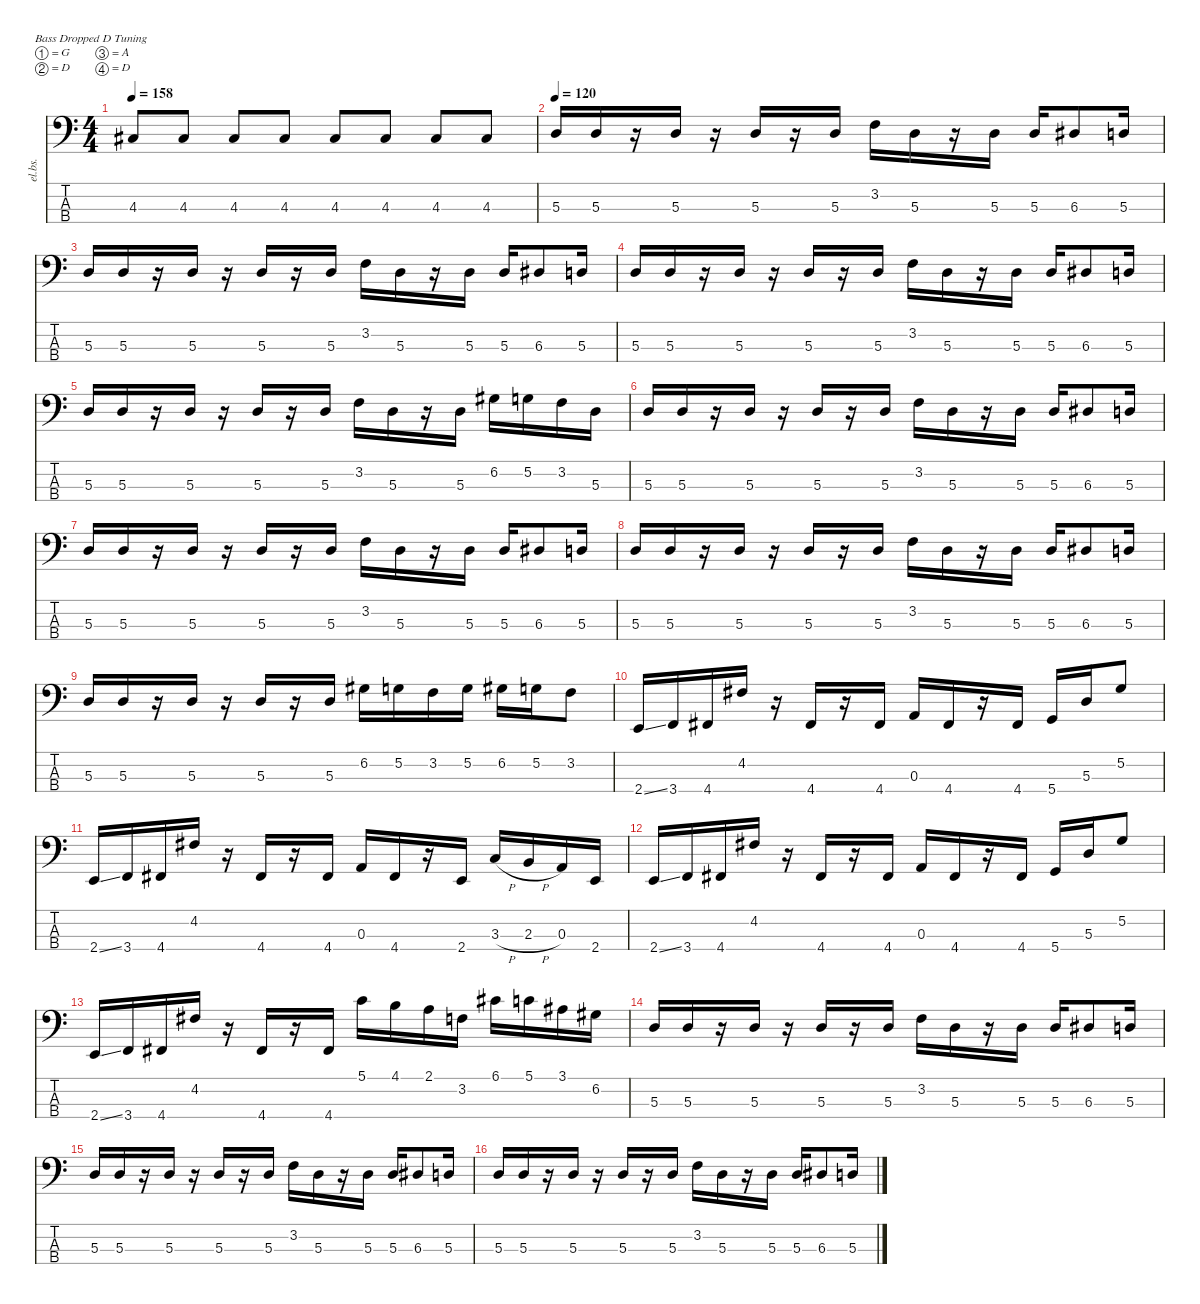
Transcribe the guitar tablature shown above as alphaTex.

\defaultSystemsLayout 4
\hideDynamics
\bracketExtendMode nobrackets
\otherSystemsTrackNameOrientation horizontal
\track ("Ellefson" "el.bs.") {instrument electricbasspick}
\staff {score tabs}
\tuning (G2 D2 A1 D1)
\ts (4 4)
\tempo 158
\clef f4
\ks c
4.3{acc #}.8{dy f beam Up} 4.3{acc #}.8{beam Up} 4.3{acc #}.8{beam Up} 4.3{acc #}.8{beam Up} 4.3{acc #}.8{beam Up} 4.3{acc #}.8{beam Up} 4.3{acc #}.8{beam Up} 4.3{acc #}.8{beam Up} |
\tempo 120
5.3.16{beam Up} 5.3.16{beam Up} r.16{beam Up} 5.3.16{beam Up} r.16{beam Up} 5.3.16{beam Up} r.16{beam Up} 5.3.16{beam Up} 3.2.16{beam Down} 5.3.16{beam Down} r.16{beam Down} 5.3.16{beam Down} 5.3.16{beam Up} 6.3{acc #}.8{beam Up} 5.3.16{beam Up} |
5.3.16{beam Up} 5.3.16{beam Up} r.16{beam Up} 5.3.16{beam Up} r.16{beam Up} 5.3.16{beam Up} r.16{beam Up} 5.3.16{beam Up} 3.2.16{beam Down} 5.3.16{beam Down} r.16{beam Down} 5.3.16{beam Down} 5.3.16{beam Up} 6.3{acc #}.8{beam Up} 5.3.16{beam Up} |
5.3.16{beam Up} 5.3.16{beam Up} r.16{beam Up} 5.3.16{beam Up} r.16{beam Up} 5.3.16{beam Up} r.16{beam Up} 5.3.16{beam Up} 3.2.16{beam Down} 5.3.16{beam Down} r.16{beam Down} 5.3.16{beam Down} 5.3.16{beam Up} 6.3{acc #}.8{beam Up} 5.3.16{beam Up} |
5.3.16{beam Up} 5.3.16{beam Up} r.16{beam Up} 5.3.16{beam Up} r.16{beam Up} 5.3.16{beam Up} r.16{beam Up} 5.3.16{beam Up} 3.2.16{beam Down} 5.3.16{beam Down} r.16{beam Down} 5.3.16{beam Down} 6.2{acc #}.16{beam Down} 5.2.16{beam Down} 3.2.16{beam Down} 5.3.16{beam Down} |
5.3.16{beam Up} 5.3.16{beam Up} r.16{beam Up} 5.3.16{beam Up} r.16{beam Up} 5.3.16{beam Up} r.16{beam Up} 5.3.16{beam Up} 3.2.16{beam Down} 5.3.16{beam Down} r.16{beam Down} 5.3.16{beam Down} 5.3.16{beam Up} 6.3{acc #}.8{beam Up} 5.3.16{beam Up} |
5.3.16{beam Up} 5.3.16{beam Up} r.16{beam Up} 5.3.16{beam Up} r.16{beam Up} 5.3.16{beam Up} r.16{beam Up} 5.3.16{beam Up} 3.2.16{beam Down} 5.3.16{beam Down} r.16{beam Down} 5.3.16{beam Down} 5.3.16{beam Up} 6.3{acc #}.8{beam Up} 5.3.16{beam Up} |
5.3.16{beam Up} 5.3.16{beam Up} r.16{beam Up} 5.3.16{beam Up} r.16{beam Up} 5.3.16{beam Up} r.16{beam Up} 5.3.16{beam Up} 3.2.16{beam Down} 5.3.16{beam Down} r.16{beam Down} 5.3.16{beam Down} 5.3.16{beam Up} 6.3{acc #}.8{beam Up} 5.3.16{beam Up} |
5.3.16{beam Up} 5.3.16{beam Up} r.16{beam Up} 5.3.16{beam Up} r.16{beam Up} 5.3.16{beam Up} r.16{beam Up} 5.3.16{beam Up} 6.2{acc #}.16{beam Down} 5.2.16{beam Down} 3.2.16{beam Down} 5.2.16{beam Down} 6.2{acc #}.16{beam Down} 5.2.16{beam Down} 3.2.8{beam Down} |
2.4{ss}.16{beam Up} 3.4.16{beam Up} 4.4{acc #}.16{beam Up} 4.2{acc #}.16{beam Up} r.16{beam Up} 4.4{acc #}.16{beam Up} r.16{beam Up} 4.4{acc #}.16{beam Up} 0.3.16{beam Up} 4.4{acc #}.16{beam Up} r.16{beam Up} 4.4{acc #}.16{beam Up} 5.4.16{beam Up} 5.3.16{beam Up} 5.2.8{beam Up} |
2.4{ss}.16{beam Up} 3.4.16{beam Up} 4.4{acc #}.16{beam Up} 4.2{acc #}.16{beam Up} r.16{beam Up} 4.4{acc #}.16{beam Up} r.16{beam Up} 4.4{acc #}.16{beam Up} 0.3.16{beam Up} 4.4{acc #}.16{beam Up} r.16{beam Up} 2.4.16{beam Up} 3.3{h}.16{beam Up} 2.3{h}.16{beam Up} 0.3.16{beam Up} 2.4.16{beam Up} |
2.4{ss}.16{beam Up} 3.4.16{beam Up} 4.4{acc #}.16{beam Up} 4.2{acc #}.16{beam Up} r.16{beam Up} 4.4{acc #}.16{beam Up} r.16{beam Up} 4.4{acc #}.16{beam Up} 0.3.16{beam Up} 4.4{acc #}.16{beam Up} r.16{beam Up} 4.4{acc #}.16{beam Up} 5.4.16{beam Up} 5.3.16{beam Up} 5.2.8{beam Up} |
2.4{ss}.16{beam Up} 3.4.16{beam Up} 4.4{acc #}.16{beam Up} 4.2{acc #}.16{beam Up} r.16{beam Up} 4.4{acc #}.16{beam Up} r.16{beam Up} 4.4{acc #}.16{beam Up} 5.1.16{beam Down} 4.1.16{beam Down} 2.1.16{beam Down} 3.2.16{beam Down} 6.1{acc #}.16{beam Down} 5.1.16{beam Down} 3.1{acc #}.16{beam Down} 6.2{acc #}.16{beam Down} |
5.3.16{beam Up} 5.3.16{beam Up} r.16{beam Up} 5.3.16{beam Up} r.16{beam Up} 5.3.16{beam Up} r.16{beam Up} 5.3.16{beam Up} 3.2.16{beam Down} 5.3.16{beam Down} r.16{beam Down} 5.3.16{beam Down} 5.3.16{beam Up} 6.3{acc #}.8{beam Up} 5.3.16{beam Up} |
5.3.16{beam Up} 5.3.16{beam Up} r.16{beam Up} 5.3.16{beam Up} r.16{beam Up} 5.3.16{beam Up} r.16{beam Up} 5.3.16{beam Up} 3.2.16{beam Down} 5.3.16{beam Down} r.16{beam Down} 5.3.16{beam Down} 5.3.16{beam Up} 6.3{acc #}.8{beam Up} 5.3.16{beam Up} |
5.3.16{beam Up} 5.3.16{beam Up} r.16{beam Up} 5.3.16{beam Up} r.16{beam Up} 5.3.16{beam Up} r.16{beam Up} 5.3.16{beam Up} 3.2.16{beam Down} 5.3.16{beam Down} r.16{beam Down} 5.3.16{beam Down} 5.3.16{beam Up} 6.3{acc #}.8{beam Up} 5.3.16{beam Up}
